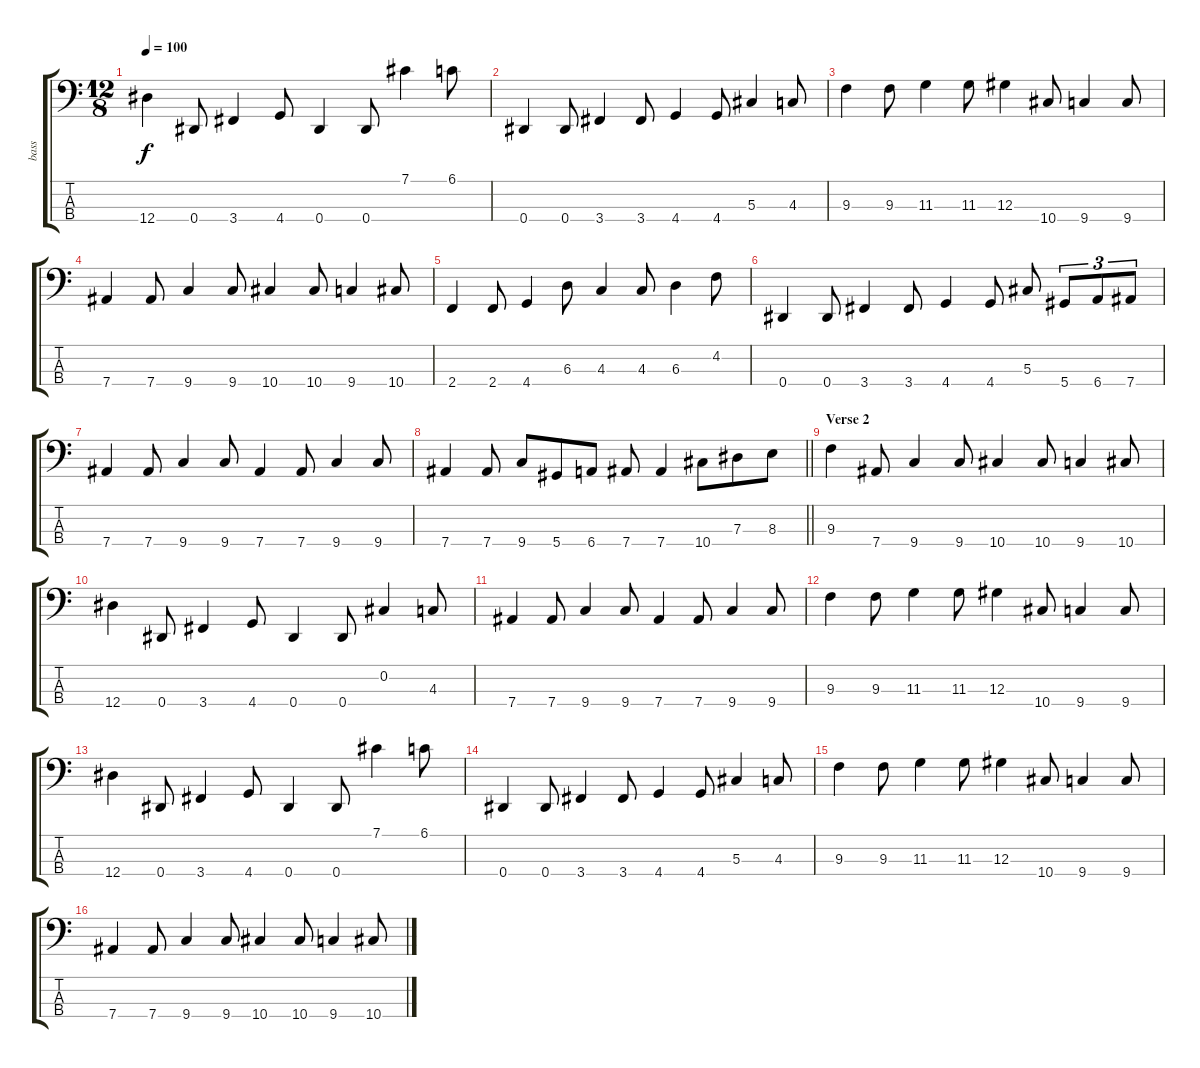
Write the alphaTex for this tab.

\track ("bass" "bass") {instrument electricbassfinger}
\staff {score tabs}
\tuning (Gb2 Db2 Ab1 Eb1) {hide}
\ts (12 8)
\tempo 100
\clef f4
\ks c
12.4.4{dy f} 0.4.8 3.4.4 4.4.8 0.4.4 0.4.8 7.1.4 6.1.8 |
0.4.4 0.4.8 3.4.4 3.4.8 4.4.4 4.4.8 5.3.4 4.3.8 |
9.3.4 9.3.8 11.3.4 11.3.8 12.3.4 10.4.8 9.4.4 9.4.8 |
7.4.4 7.4.8 9.4.4 9.4.8 10.4.4 10.4.8 9.4.4 10.4.8 |
2.4.4 2.4.8 4.4.4 6.3.8 4.3.4 4.3.8 6.3.4 4.2.8 |
0.4.4 0.4.8 3.4.4 3.4.8 4.4.4 4.4.8 5.3.8 5.4.8{tu (3 2)} 6.4.8{tu (3 2)} 7.4.8{tu (3 2)} |
7.4.4 7.4.8 9.4.4 9.4.8 7.4.4 7.4.8 9.4.4 9.4.8 |
\barLineRight lightlight
7.4.4 7.4.8 9.4.8 5.4.8 6.4.8 7.4.8 7.4.4 10.4.8 7.3.8 8.3.8 |
\section ("" "Verse 2")
9.3.4 7.4.8 9.4.4 9.4.8 10.4.4 10.4.8 9.4.4 10.4.8 |
12.4.4 0.4.8 3.4.4 4.4.8 0.4.4 0.4.8 0.2.4 4.3.8 |
7.4.4 7.4.8 9.4.4 9.4.8 7.4.4 7.4.8 9.4.4 9.4.8 |
9.3.4 9.3.8 11.3.4 11.3.8 12.3.4 10.4.8 9.4.4 9.4.8 |
12.4.4 0.4.8 3.4.4 4.4.8 0.4.4 0.4.8 7.1.4 6.1.8 |
0.4.4 0.4.8 3.4.4 3.4.8 4.4.4 4.4.8 5.3.4 4.3.8 |
9.3.4 9.3.8 11.3.4 11.3.8 12.3.4 10.4.8 9.4.4 9.4.8 |
7.4.4 7.4.8 9.4.4 9.4.8 10.4.4 10.4.8 9.4.4 10.4.8
